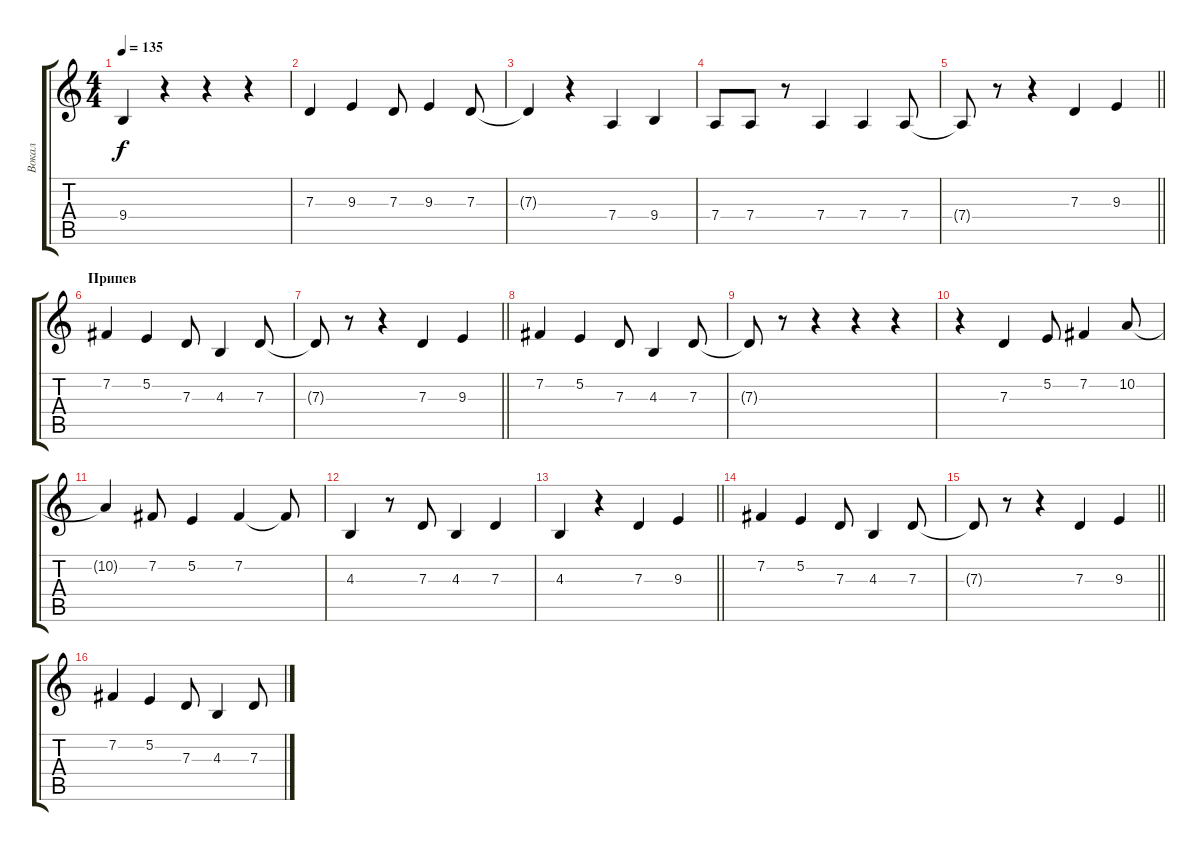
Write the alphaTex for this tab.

\track ("Вокал" "Вокал") {instrument flute}
\staff {score tabs}
\tuning (E4 B3 G3 D3 A2 E2) {hide}
\ts (4 4)
\tempo 135
\clef g2
\ks c
9.4{t}.4{dy f} r.4 r.4 r.4 |
7.3.4 9.3.4 7.3.8 9.3.4 7.3.8 |
7.3{t}.4 r.4 7.4.4 9.4.4 |
7.4.8 7.4.8 r.8 7.4.4 7.4.4 7.4.8 |
\barLineRight lightlight
7.4{t}.8 r.8 r.4 7.3.4 9.3.4 |
\section ("" "Припев")
7.2.4 5.2.4 7.3.8 4.3.4 7.3.8 |
\barLineRight lightlight
7.3{t}.8 r.8 r.4 7.3.4 9.3.4 |
7.2.4 5.2.4 7.3.8 4.3.4 7.3.8 |
7.3{t}.8 r.8 r.4 r.4 r.4 |
r.4 7.3.4 5.2.8 7.2.4 10.2.8 |
10.2{t}.4 7.2.8 5.2.4 7.2.4 7.2{t}.8 |
4.3.4 r.8 7.3.8 4.3.4 7.3.4 |
\barLineRight lightlight
4.3.4 r.4 7.3.4 9.3.4 |
\section ("" " ")
7.2.4 5.2.4 7.3.8 4.3.4 7.3.8 |
\barLineRight lightlight
7.3{t}.8 r.8 r.4 7.3.4 9.3.4 |
7.2.4 5.2.4 7.3.8 4.3.4 7.3.8
